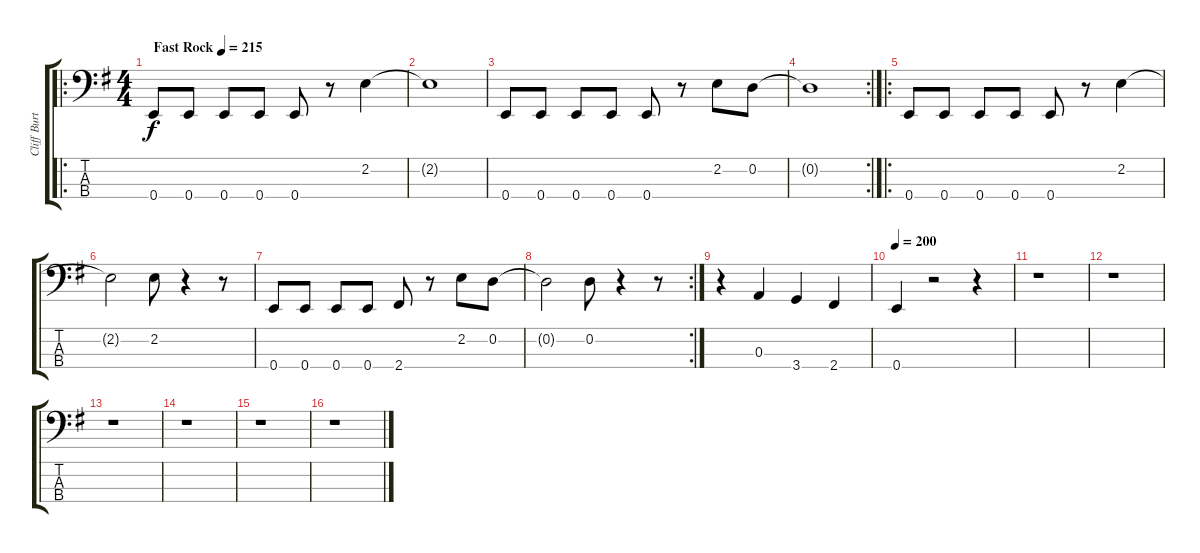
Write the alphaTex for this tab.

\track ("Cliff Burton" "Cliff Burt") {instrument electricbasspick}
\staff {score tabs}
\tuning (G2 D2 A1 E1) {hide}
\ro
\ts (4 4)
\tempo (215 "Fast Rock")
\clef f4
\ks g
0.4.8{dy f instrument electricbasspick} 0.4.8 0.4.8 0.4.8 0.4.8 r.8 2.2.4 |
2.2{t}.1 |
0.4.8 0.4.8 0.4.8 0.4.8 0.4.8 r.8 2.2.8 0.2.8 |
\rc 2
0.2{t}.1 |
\ro
0.4.8 0.4.8 0.4.8 0.4.8 0.4.8 r.8 2.2.4 |
2.2{t}.2 2.2.8 r.4 r.8 |
0.4.8 0.4.8 0.4.8 0.4.8 2.4.8 r.8 2.2.8 0.2.8 |
\rc 2
0.2{t}.2 0.2.8 r.4 r.8 |
r.4 0.3.4 3.4.4 2.4.4 |
\tempo 200
0.4.4 r.2 r.4 |
r.1 |
r.1 |
r.1 |
r.1 |
r.1 |
r.1
